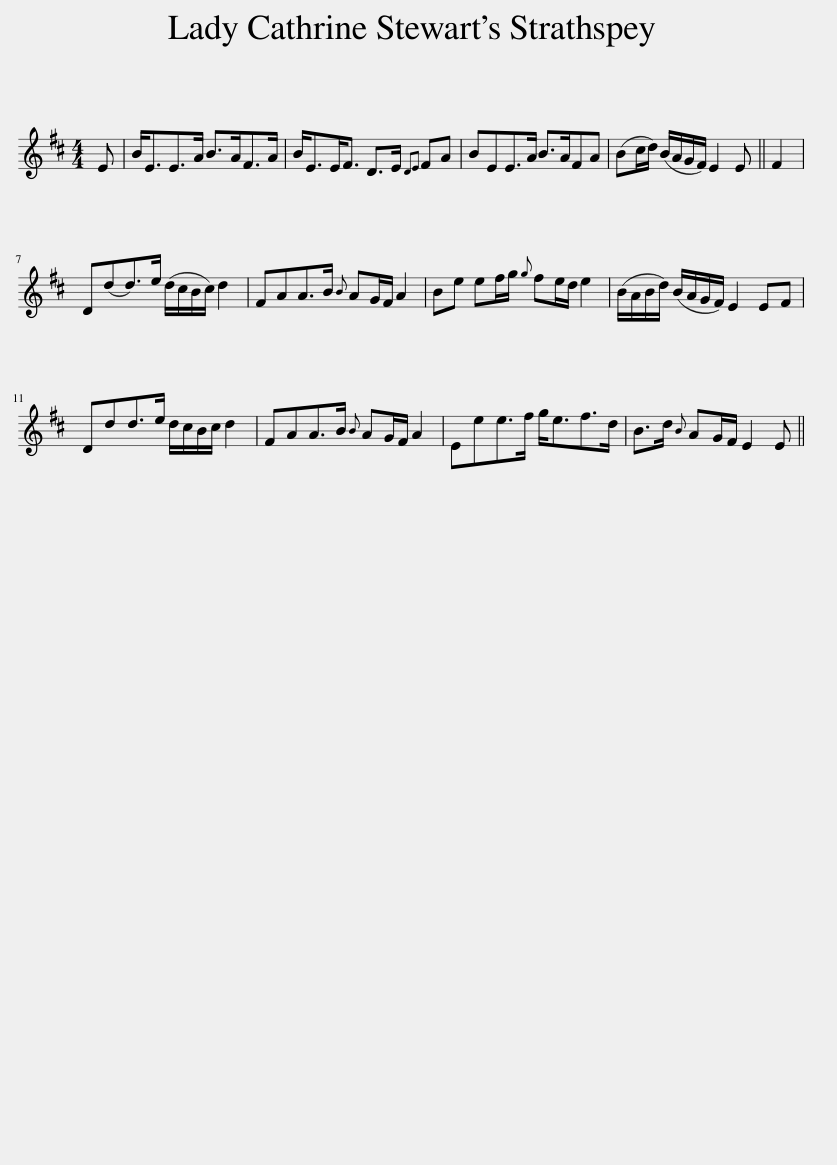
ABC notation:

X:1
L:1/8
M:4/4
I:linebreak $
K:D
V:1 treble
V:1
 E | B<EE>A B>AF>A | B<EE<F D>E{DE} FA | BEE>A B>AFA | (Bc/d/) (B/A/G/F/) E2 E || %5
 F2 |$ D(dd>)e (d/c/B/c/) d2 | FAA>B{B} AG/F/ A2 | Be ef/g/{g} fe/d/ e2 | (B/A/B/d/) (B/A/G/F/) E2 EF |$ %10
 Ddd>e d/c/B/c/ d2 | FAA>B{B} AG/F/ A2 | Eee>f g<ef>d | B>d{B} AG/F/ E2 E || %14
